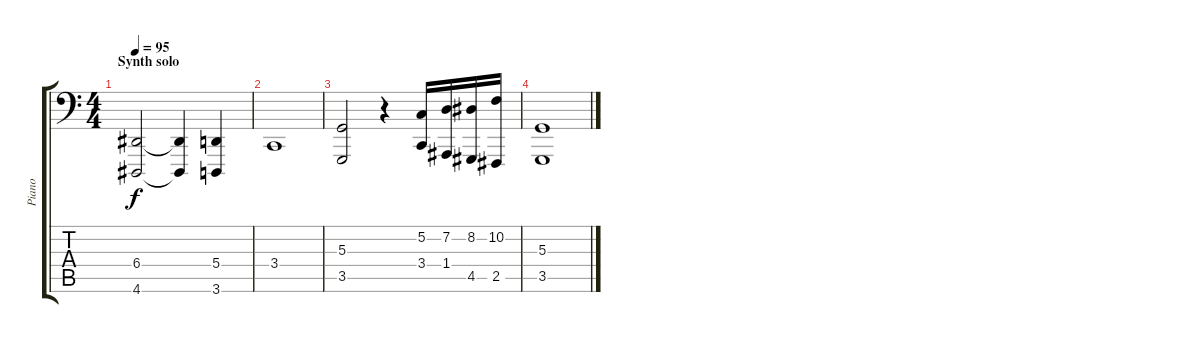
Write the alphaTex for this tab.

\track ("Piano" "Piano") {instrument brightacousticpiano}
\staff {score tabs}
\tuning (C3 G2 D2 A1 E1 B0) {hide}
\ts (4 4)
\section ("" "Synth solo")
\tempo 95
\clef f4
\ks c
(6.4 4.6).2{dy f} (6.4{t} 4.6{t}).4 (5.4 3.6).4 |
3.4.1 |
(5.3 3.5).2 r.4 (5.2 3.4).16 (7.2 1.4).16 (8.2 4.5).16 (10.2 2.5).16 |
(5.3 3.5).1
